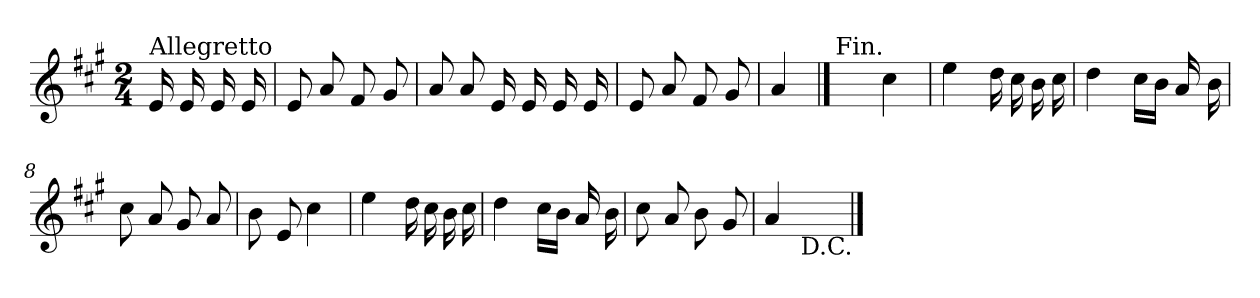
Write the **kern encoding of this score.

**kern
*part1
*staff1
*clefG2
*k[f#c#g#]
*A:
*M2/4
=
!LO:TX:a:t=Allegretto
16e/
16e/
16e/
16e/
=1
8e/
8a/
8f#/
8g#/
=2
8a/
8a/
16e/
16e/
16e/
16e/
=3
8e/
8a/
8f#/
8g#/
=4
4a/
==5
!LO:TX:a:t=Fin.
4ryy
4cc#\
!!LO:LB:g=z
=6
4ee\
16dd\
16cc#\
16b\
16cc#\
=7
4dd\
16cc#\LL
16b\JJ
16a/
16b\
=8
8cc#\
8a/
8g#/
8a/
=9
8b\
8e/
4cc#\
=10
4ee\
16dd\
16cc#\
16b\
16cc#\
=11
4dd\
16cc#\LL
16b\JJ
16a/
16b\
=12
8cc#\
8a/
8b\
8g#/
=13
4a/
4ryy
!LO:TX:b:rj:t=D.C.
==
*-
